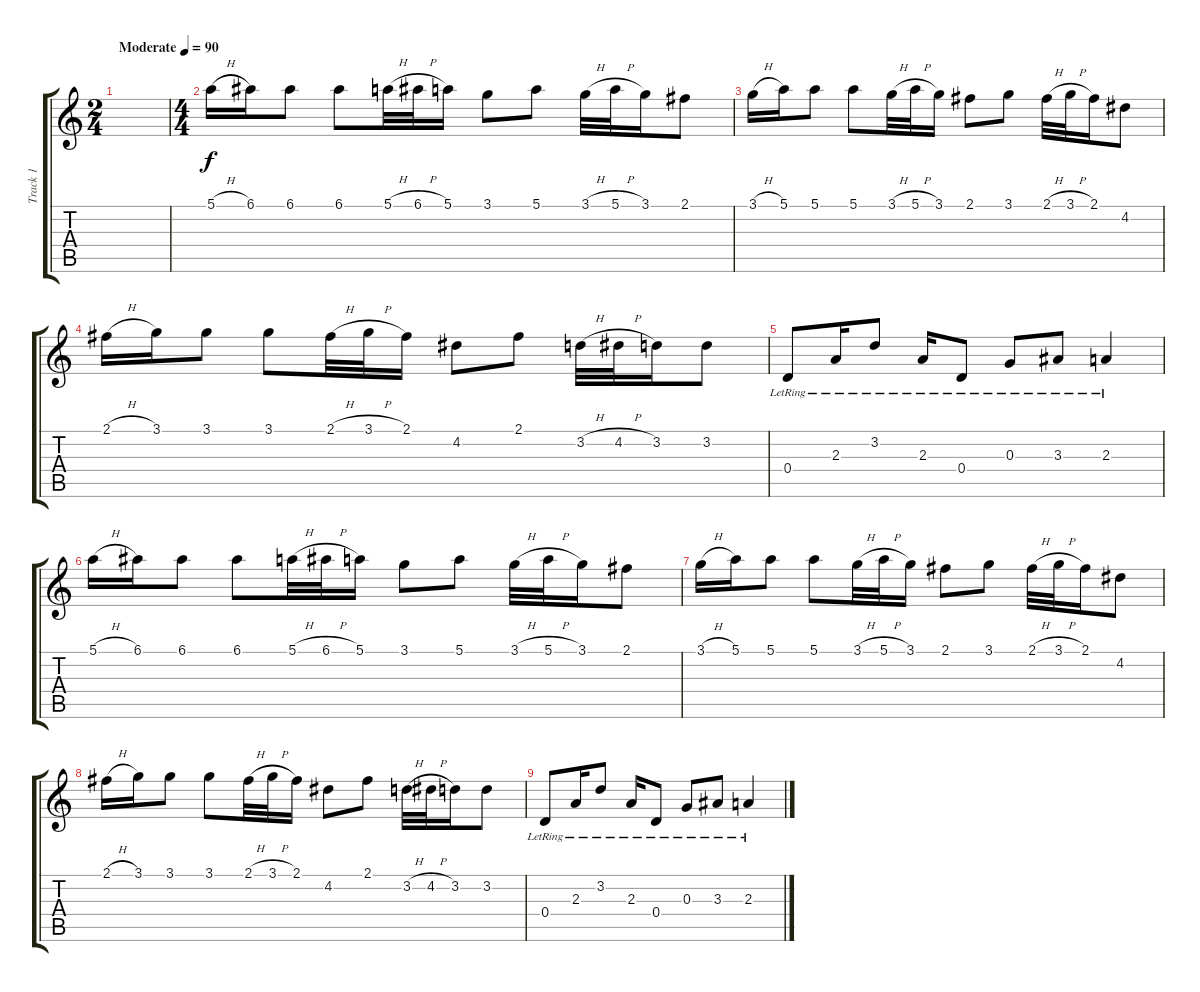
\track ("Track 1" "Track 1") {instrument acousticguitarsteel}
\staff {score tabs}
\tuning (E4 B3 G3 D3 A2 E2) {hide}
\ts (2 4)
\tempo (90 "Moderate")
\clef g2
\ks c
|
\ts (4 4)
5.1{h}.16 6.1.16 6.1.8 6.1.8 5.1{h}.32 6.1{h}.32 5.1.16 3.1.8 5.1.8 3.1{h}.32 5.1{h}.32 3.1.16 2.1.8 |
3.1{h}.16 5.1.16 5.1.8 5.1.8 3.1{h}.32 5.1{h}.32 3.1.16 2.1.8 3.1.8 2.1{h}.32 3.1{h}.32 2.1.16 4.2.8 |
2.1{h}.16 3.1.16 3.1.8 3.1.8 2.1{h}.32 3.1{h}.32 2.1.16 4.2.8 2.1.8 3.2{h}.32 4.2{h}.32 3.2.16 3.2.8 |
0.4{lr}.8 2.3{lr}.16 3.2{lr}.8 2.3{lr}.16 0.4{lr}.8 0.3{lr}.8 3.3{lr}.8 2.3{lr}.4 |
5.1{h}.16 6.1.16 6.1.8 6.1.8 5.1{h}.32 6.1{h}.32 5.1.16 3.1.8 5.1.8 3.1{h}.32 5.1{h}.32 3.1.16 2.1.8 |
3.1{h}.16 5.1.16 5.1.8 5.1.8 3.1{h}.32 5.1{h}.32 3.1.16 2.1.8 3.1.8 2.1{h}.32 3.1{h}.32 2.1.16 4.2.8 |
2.1{h}.16 3.1.16 3.1.8 3.1.8 2.1{h}.32 3.1{h}.32 2.1.16 4.2.8 2.1.8 3.2{h}.32 4.2{h}.32 3.2.16 3.2.8 |
0.4{lr}.8 2.3{lr}.16 3.2{lr}.8 2.3{lr}.16 0.4{lr}.8 0.3{lr}.8 3.3{lr}.8 2.3{lr}.4
